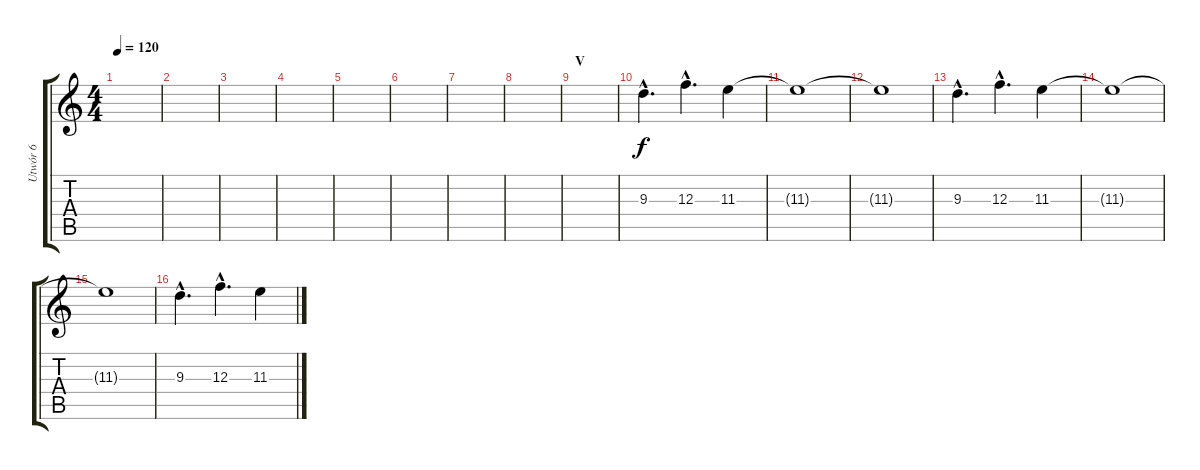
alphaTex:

\track ("Utwór 6" "Utwór 6") {instrument overdrivenguitar}
\staff {score tabs}
\tuning (D4 A3 F3 C3 G2 D2) {hide}
\ts (4 4)
\tempo 120
\clef g2
\ks c
|
|
|
|
|
|
|
|
\section ("" "V")
|
9.3{hac}.4{d} 12.3{hac}.4{d} 11.3.4 |
11.3{t}.1 |
11.3{t}.1 |
9.3{hac}.4{d} 12.3{hac}.4{d} 11.3.4 |
11.3{t}.1 |
11.3{t}.1 |
9.3{hac}.4{d} 12.3{hac}.4{d} 11.3.4
